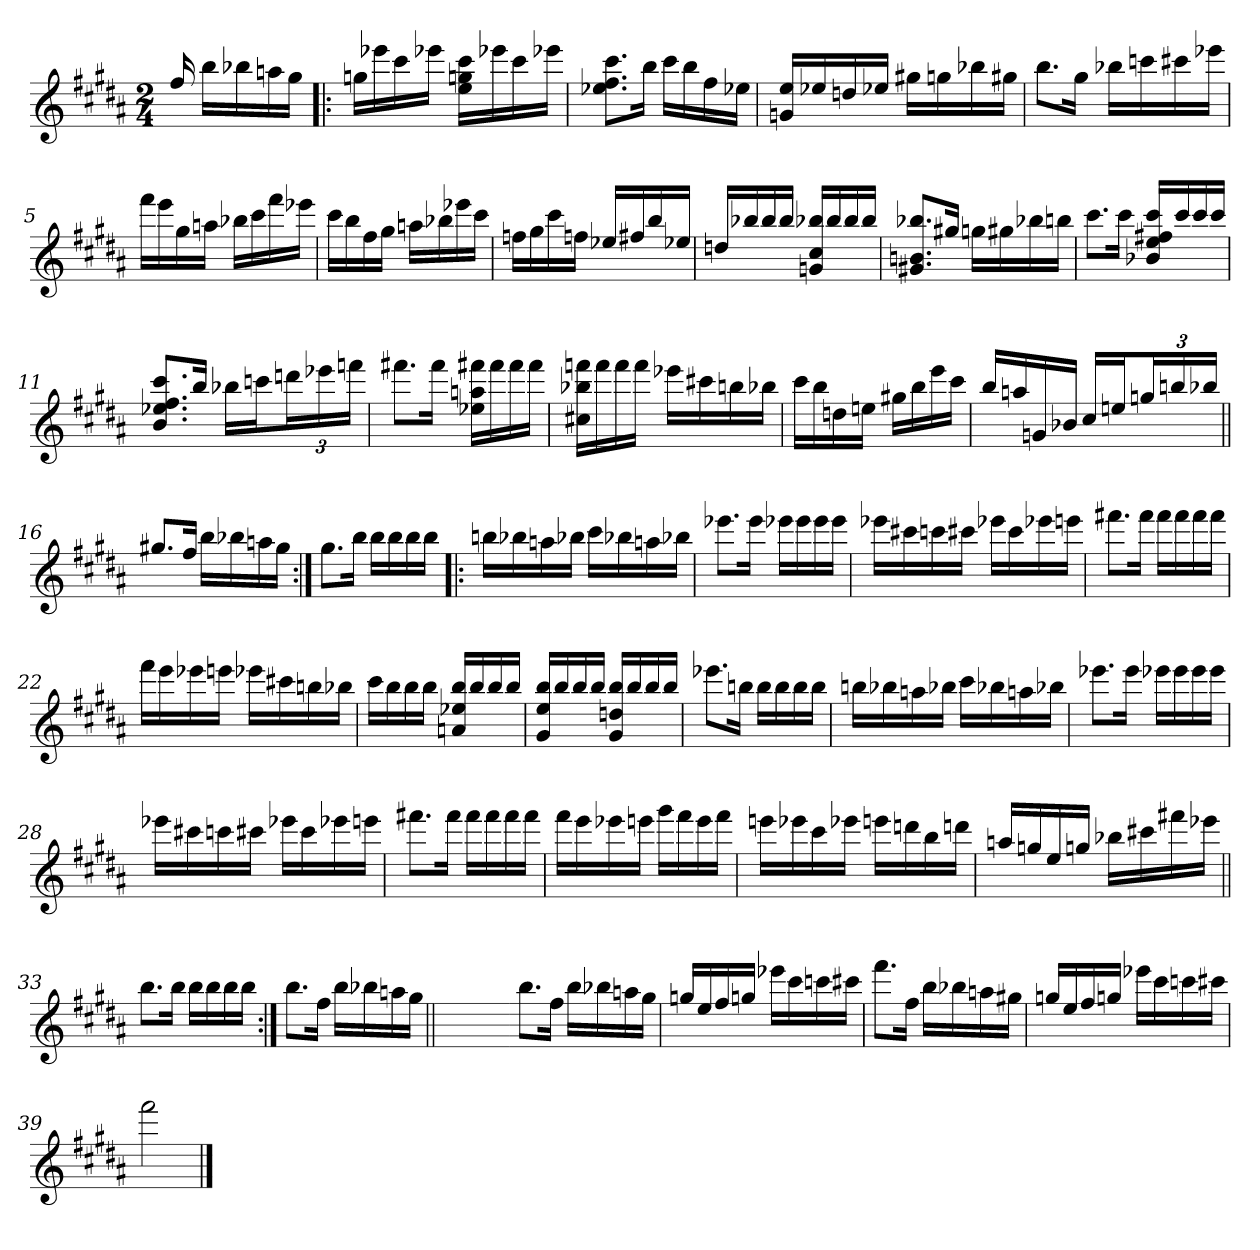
**kern
*part1
*staff1
*clefG2
*k[f#c#g#d#a#]
*B:
*M2/4
=
16ff#/
16bb\LL
16bb-X\
16aan\
16gg#\JJ
=1!|:
16ggn\LL
16eee-X\
16ccc#\
16eee-X\JJ
16ee\ 16ggn\ 16ccc#\LL
16eee-X\
16ccc#\
16eee-X\JJ
=2
8.ee-X\ 8.ff#\ 8.ccc#\L
16bb\Jk
16ccc#\LL
16bb\
16ff#\
16ee-X\JJ
=3
16gn/ 16ee/LL
16ee-X/
16ddn/
16ee-X/JJ
16gg#X\LL
16ggn\
16bb-X\
16gg#X\JJ
!!LO:LB:g=z
=4
8.bb\L
16gg#\Jk
16bb-X\LL
16cccn\
16ccc#X\
16eee-X\JJ
=5
16fff#\LL
16eee\
16gg#\
16aan\JJ
16bb-X\LL
16ccc#\
16fff#\
16eee-X\JJ
=6
16ccc#\LL
16bb\
16ff#\
16gg#\JJ
16aan\LL
16bb-X\
16eee-X\
16ccc#\JJ
=7
16ffn\LL
16gg#\
16ccc#\
16ffn\JJ
16ee-X/LL
16ff#X/
16bb/
16ee-X/JJ
!!LO:LB:g=z
=8
16ddn/LL
16bb-X/
16bb-/
16bb-/JJ
16gn/ 16cc#/ 16bb-X/LL
16bb-/
16bb-/
16bb-/JJ
=9
8.g#X/ 8.bn/ 8.bb-X/L
16gg#X/Jk
16ggn\LL
16gg#X\
16bb-X\
16bbn\JJ
=10
8.ccc#\L
16ccc#\Jk
16b-X/ 16ee/ 16ff#X/ 16ccc#/LL
16ccc#/
16ccc#/
16ccc#/JJ
=11
8.b/ 8.ee-X/ 8.ff#/ 8.ccc#/L
16bb/Jk
16bb-X\LL
16cccn\J
24dddn\L
24eee-X\
24fffn\JJ
!!LO:LB:g=z
=12
8.fff#X\L
16fff#\Jk
16ee-X\ 16aan\ 16fff#X\LL
16fff#\
16fff#\
16fff#\JJ
=13
16cc#X\ 16bb-X\ 16fffn\LL
16fff\
16fff\
16fff\JJ
16eee-X\LL
16ccc#X\
16bbn\
16bb-X\JJ
=14
16ccc#\LL
16bb\
16ddn\
16een\JJ
16gg#X\LL
16bb\
16eee\
16ccc#\JJ
=15
16bb/LL
16aan/
16gn/
16b-X/JJ
16cc#/LL
16een/J
24ggn/L
24bbn/
24bb-X/JJ
!!LO:LB:g=z
=16||
8.gg#X/L
16ff#/Jk
16bb\LL
16bb-X\
16aan\
16gg#\JJ
=17:|!
8.gg#\L
16bb\Jk
16bb\LL
16bb\
16bb\
16bb\JJ
=18!|:
16bbn\LL
16bb-X\
16aan\
16bb-X\JJ
16ccc#\LL
16bb-X\
16aan\
16bb-X\JJ
=19
8.eee-X\L
16eee-\Jk
16eee-X\LL
16eee-\
16eee-\
16eee-\JJ
!!LO:LB:g=z
=20
16eee-X\LL
16ccc#X\
16cccn\
16ccc#X\JJ
16eee-X\LL
16ccc#\
16eee-X\
16eeen\JJ
=21
8.fff#X\L
16fff#\Jk
16fff#\LL
16fff#\
16fff#\
16fff#\JJ
=22
16fff#\LL
16eee\
16eee-X\
16eeen\JJ
16eee-X\LL
16ccc#X\
16bbn\
16bb-X\JJ
=23
16ccc#\LL
16bb\
16bb\
16bb\JJ
16an/ 16ee-X/ 16bb/LL
16bb/
16bb/
16bb/JJ
!!LO:LB:g=z
=24
16g#/ 16ee/ 16bb/LL
16bb/
16bb/
16bb/JJ
16g#/ 16ddn/ 16bb/LL
16bb/
16bb/
16bb/JJ
=25
8.eee-X\L
16bbn\Jk
16bb\LL
16bb\
16bb\
16bb\JJ
=26
16bbn\LL
16bb-X\
16aan\
16bb-X\JJ
16ccc#\LL
16bb-X\
16aan\
16bb-X\JJ
=27
8.eee-X\L
16eee-\Jk
16eee-X\LL
16eee-\
16eee-\
16eee-\JJ
!!LO:LB:g=z
=28
16eee-X\LL
16ccc#X\
16cccn\
16ccc#X\JJ
16eee-X\LL
16ccc#\
16eee-X\
16eeen\JJ
=29
8.fff#X\L
16fff#\Jk
16fff#\LL
16fff#\
16fff#\
16fff#\JJ
=30
16fff#\LL
16eee\
16eee-X\
16eeen\JJ
16ggg#\LL
16fff#\
16eee\
16fff#\JJ
=31
16eeen\LL
16eee-X\
16ccc#\
16eee-X\JJ
16eeen\LL
16dddn\
16bb\
16dddn\JJ
!!LO:PB:g=z
=32
16aan/LL
16ggn/
16ee/
16ggn/JJ
16bb-X\LL
16ccc#X\
16fff#X\
16eee-X\JJ
=33||
8.bb\L
16bb\Jk
16bb\LL
16bb\
16bb\
16bb\JJ
=34:|!
8.bb\L
16ff#\Jk
16bb\LL
16bb-X\
16aan\
16gg#\JJ
=34X341||
2ryy
!!LO:LB:g=z
=35-
8.bb\L
16ff#\Jk
16bb\LL
16bb-X\
16aan\
16gg#\JJ
=36
16ggn/LL
16ee/
16ff#/
16ggn/JJ
16eee-X\LL
16ccc#\
16cccn\
16ccc#X\JJ
=37
8.fff#\L
16ff#\Jk
16bb\LL
16bb-X\
16aan\
16gg#X\JJ
=38
16ggn/LL
16ee/
16ff#/
16ggn/JJ
16eee-X\LL
16ccc#\
16cccn\
16ccc#X\JJ
=39
2fff#\
==
*-
